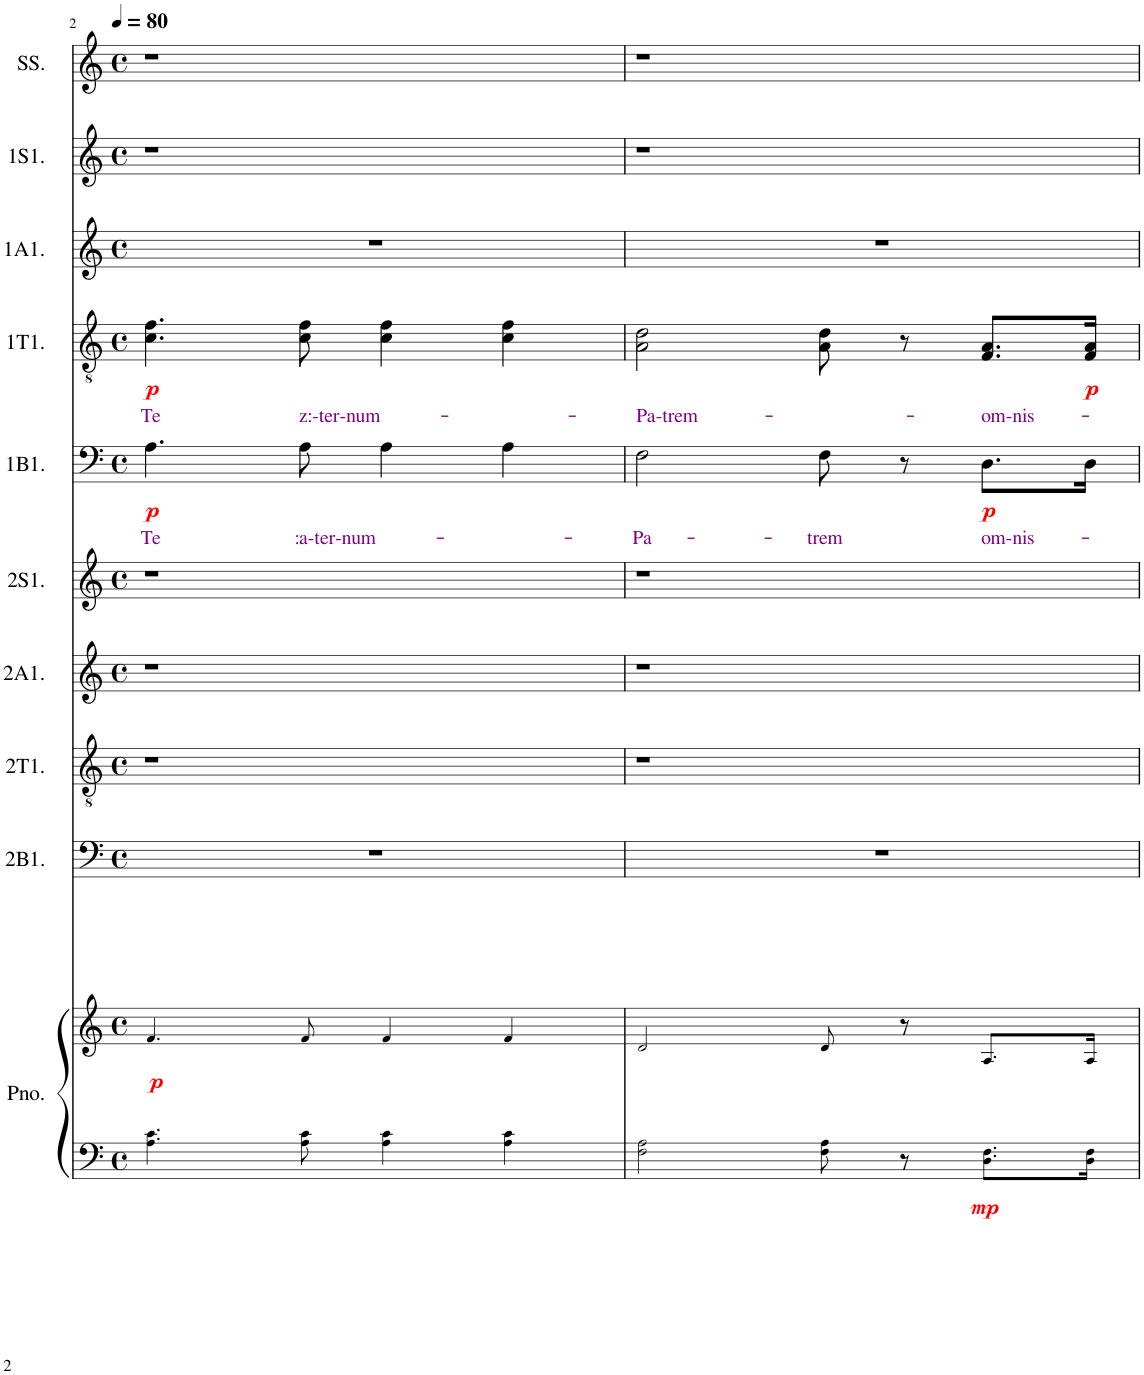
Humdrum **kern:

**kern	**kern	**dynam	**kern	**kern	**kern	**kern	**kern	**text	**dynam	**kern	**text	**dynam	**kern	**kern	**kern
*part10	*part10	*part10	*part9	*part8	*part7	*part6	*part5	*part5	*part5	*part4	*part4	*part4	*part3	*part2	*part1
*staff11	*staff10	*staff10/11	*staff9	*staff8	*staff7	*staff6	*staff5	*staff5	*staff5	*staff4	*staff4	*staff4	*staff3	*staff2	*staff1
*I"Piano	*	*	*I"C2 Bass 1	*I"C2 Tenor 1	*I"C2 Alto 1	*I"C1 Soprano 1	*I"C1 Bass 1	*	*	*I"C1 Tenor 1	*	*	*I"C1 Alto 1	*I"C1 Soprano 1	*I"Soprano Solo
*I'Pno.	*	*	*I'2B1.	*I'2T1.	*I'2A1.	*I'2S1.	*I'1B1.	*	*	*I'1T1.	*	*	*I'1A1.	*I'1S1.	*I'SS.
!!LO:PB:g=z
*clefF4	*clefG2	*	*clefF4	*clefGv2	*clefG2	*clefG2	*clefF4	*	*	*clefGv2	*	*	*clefG2	*clefG2	*clefG2
*	*	*	*	*	*Trd1c2	*	*	*	*	*	*	*	*Trd1c2	*	*
*k[]	*k[]	*	*k[]	*k[]	*k[]	*k[]	*k[]	*	*	*k[]	*	*	*k[]	*k[]	*k[]
*M4/4	*M4/4	*	*M4/4	*M4/4	*M4/4	*M4/4	*M4/4	*	*	*M4/4	*	*	*M4/4	*M4/4	*M4/4
*met(c)	*met(c)	*	*met(c)	*met(c)	*met(c)	*met(c)	*met(c)	*	*	*met(c)	*	*	*met(c)	*met(c)	*met(c)
*MM80	*MM80	*	*MM80	*MM80	*MM80	*MM80	*MM80	*	*	*MM80	*	*	*MM80	*MM80	*MM80
=2	=2	=2	=2	=2	=2	=2	=2	=2	=2	=2	=2	=2	=2	=2	=2
!	!	!LO:DY:b	!	!	!	!	!	!LO:LY:b:color=#800080	!LO:DY:b	!	!LO:LY:b:color=#800080	!LO:DY:b	!	!	!
4.A!\ 4.c!\	4.f!/	p	1r	1r	1r	1r	4.A\	Te	p	4.c\ 4.f\	Te	p	1r	1r	1r
!	!	!	!	!	!	!	!	!LO:LY:b:color=#800080	!	!	!LO:LY:b:color=#800080	!	!	!	!
8A!\ 8c!\	8f!/	.	.	.	.	.	8A\	:a-ter-num-	.	8c\ 8f\	z:-ter-num-	.	.	.	.
4A!\ 4c!\	4f!/	.	.	.	.	.	4A\	.	.	4c\ 4f\	.	.	.	.	.
4A!\ 4c!\	4f!/	.	.	.	.	.	4A\	.	.	4c\ 4f\	.	.	.	.	.
=3	=3	=3	=3	=3	=3	=3	=3	=3	=3	=3	=3	=3	=3	=3	=3
!	!	!	!	!	!	!	!	!LO:LY:b:color=#800080	!	!	!LO:LY:b:color=#800080	!	!	!	!
2F!\ 2A!\	2d!/	.	1r	1r	1r	1r	2F\	-Pa-	.	2A\ 2d\	-Pa-trem-	.	1r	1r	1r
!	!	!	!	!	!	!	!	!LO:LY:b:color=#800080	!	!	!	!	!	!	!
8F!\ 8A!\	8d!/	.	.	.	.	.	8F\	-trem	.	8A\ 8d\	.	.	.	.	.
8r	8r	.	.	.	.	.	8r	.	.	8r	.	.	.	.	.
!	!	!LO:DY:b=2	!	!	!	!	!	!LO:LY:b:color=#800080	!LO:DY:b	!	!LO:LY:b:color=#800080	!	!	!	!
8.D!\ 8.F!\L	8.A!/L	mp	.	.	.	.	8.D\L	om-nis-	p	8.F/ 8.A/L	-om-nis-	.	.	.	.
!	!	!	!	!	!	!	!	!	!	!	!	!LO:DY:b	!	!	!
16D!\ 16F!\Jk	16A!/Jk	.	.	.	.	.	16D\Jk	.	.	16F/ 16A/Jk	.	p	.	.	.
=	=	=	=	=	=	=	=	=	=	=	=	=	=	=	=
*-	*-	*-	*-	*-	*-	*-	*-	*-	*-	*-	*-	*-	*-	*-	*-
